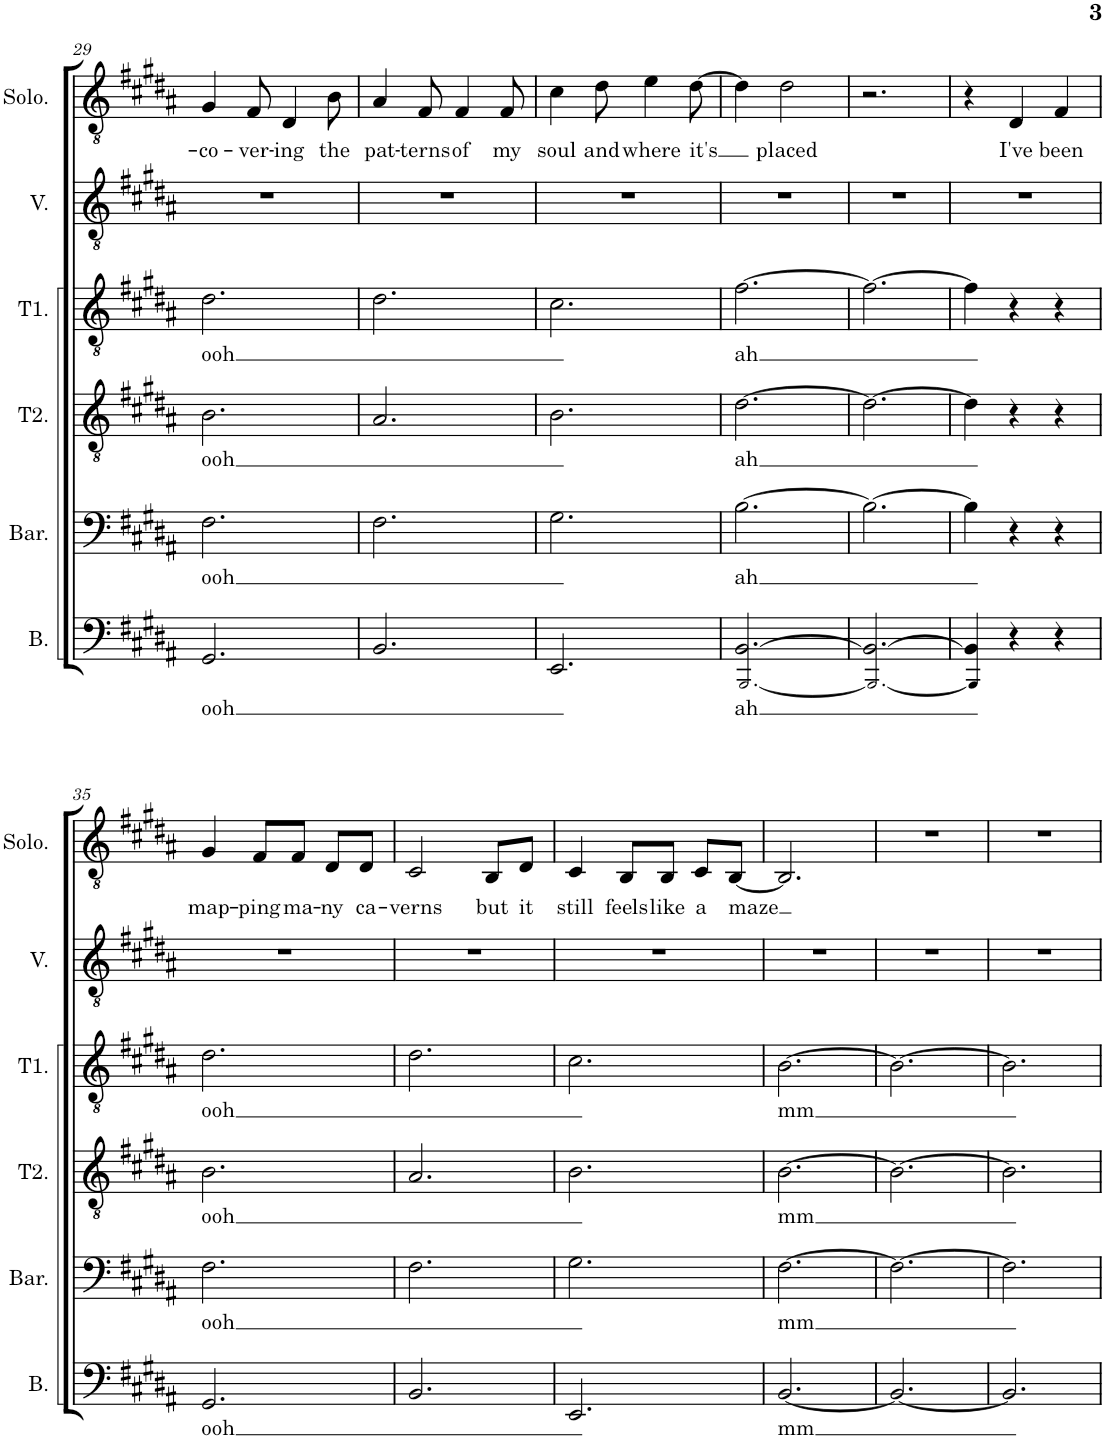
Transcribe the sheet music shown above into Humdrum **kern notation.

**kern	**text	**kern	**text	**kern	**text	**kern	**text	**kern	**kern	**text
*part6	*part6	*part5	*part5	*part4	*part4	*part3	*part3	*part2	*part1	*part1
*staff6	*staff6	*staff5	*staff5	*staff4	*staff4	*staff3	*staff3	*staff2	*staff1	*staff1
*I"Bass	*	*I"Baritone	*	*I"Tenor 2	*	*I"Tenor 1	*	*I"Voice	*I"Soloist	*
*I'B.	*	*I'Bar.	*	*I'T2.	*	*I'T1.	*	*I'V.	*I'Solo.	*
!!LO:PB:g=z
*clefF4	*	*clefF4	*	*clefGv2	*	*clefGv2	*	*clefGv2	*clefGv2	*
*k[f#c#g#d#a#]	*	*k[f#c#g#d#a#]	*	*k[f#c#g#d#a#]	*	*k[f#c#g#d#a#]	*	*k[f#c#g#d#a#]	*k[f#c#g#d#a#]	*
*M3/4	*	*M3/4	*	*M3/4	*	*M3/4	*	*M3/4	*M3/4	*
=29	=29	=29	=29	=29	=29	=29	=29	=29	=29	=29
!	!LO:LY:b	!	!LO:LY:b	!	!LO:LY:b	!	!LO:LY:b	!	!	!LO:LY:b
2.GG#/	ooh	2.F#\	ooh	2.B\	ooh	2.d#\	ooh	2.r	4G#/	-co-
!	!	!	!	!	!	!	!	!	!	!LO:LY:b
.	.	.	.	.	.	.	.	.	8F#/	-ver-
!	!	!	!	!	!	!	!	!	!	!LO:LY:b
.	.	.	.	.	.	.	.	.	4D#/	-ing
!	!	!	!	!	!	!	!	!	!	!LO:LY:b
.	.	.	.	.	.	.	.	.	8B\	the
=30	=30	=30	=30	=30	=30	=30	=30	=30	=30	=30
!	!	!	!	!	!	!	!	!	!	!LO:LY:b
2.BB/	.	2.F#\	.	2.A#/	.	2.d#\	.	2.r	4A#/	pat-
!	!	!	!	!	!	!	!	!	!	!LO:LY:b
.	.	.	.	.	.	.	.	.	8F#/	-terns
!	!	!	!	!	!	!	!	!	!	!LO:LY:b
.	.	.	.	.	.	.	.	.	4F#/	of
!	!	!	!	!	!	!	!	!	!	!LO:LY:b
.	.	.	.	.	.	.	.	.	8F#/	my
=31	=31	=31	=31	=31	=31	=31	=31	=31	=31	=31
!	!	!	!	!	!	!	!	!	!	!LO:LY:b
2.EE/	.	2.G#\	.	2.B\	.	2.c#\	.	2.r	4c#\	soul
!	!	!	!	!	!	!	!	!	!	!LO:LY:b
.	.	.	.	.	.	.	.	.	8d#\	and
!	!	!	!	!	!	!	!	!	!	!LO:LY:b
.	.	.	.	.	.	.	.	.	4e\	where
!	!	!	!	!	!	!	!	!	!	!LO:LY:b
.	.	.	.	.	.	.	.	.	[8d#\	it's
=32	=32	=32	=32	=32	=32	=32	=32	=32	=32	=32
!	!LO:LY:b	!	!LO:LY:b	!	!LO:LY:b	!	!LO:LY:b	!	!	!
[2.BBB!/ [2.BB/	ah	[2.B\	ah	[2.d#\	ah	[2.f#\	ah	2.r	4d#\]	.
!	!	!	!	!	!	!	!	!	!	!LO:LY:b
.	.	.	.	.	.	.	.	.	2d#\	placed
=33	=33	=33	=33	=33	=33	=33	=33	=33	=33	=33
2.BBB!/_ 2.BB/_	.	2.B\_	.	2.d#\_	.	2.f#\_	.	2.r	2.r	.
=34	=34	=34	=34	=34	=34	=34	=34	=34	=34	=34
4BBB!/] 4BB/]	.	4B\]	.	4d#\]	.	4f#\]	.	2.r	4r	.
!	!	!	!	!	!	!	!	!	!	!LO:LY:b
4r	.	4r	.	4r	.	4r	.	.	4D#/	I've
!	!	!	!	!	!	!	!	!	!	!LO:LY:b
4r	.	4r	.	4r	.	4r	.	.	4F#/	been
!!LO:LB:g=z
=35	=35	=35	=35	=35	=35	=35	=35	=35	=35	=35
!	!LO:LY:b	!	!LO:LY:b	!	!LO:LY:b	!	!LO:LY:b	!	!	!LO:LY:b
2.GG#/	ooh	2.F#\	ooh	2.B\	ooh	2.d#\	ooh	2.r	4G#/	map-
!	!	!	!	!	!	!	!	!	!	!LO:LY:b
.	.	.	.	.	.	.	.	.	8F#/L	-ping
!	!	!	!	!	!	!	!	!	!	!LO:LY:b
.	.	.	.	.	.	.	.	.	8F#/J	ma-
!	!	!	!	!	!	!	!	!	!	!LO:LY:b
.	.	.	.	.	.	.	.	.	8D#/L	-ny
!	!	!	!	!	!	!	!	!	!	!LO:LY:b
.	.	.	.	.	.	.	.	.	8D#/J	ca-
=36	=36	=36	=36	=36	=36	=36	=36	=36	=36	=36
!	!	!	!	!	!	!	!	!	!	!LO:LY:b
2.BB/	.	2.F#\	.	2.A#/	.	2.d#\	.	2.r	2C#/	-verns
!	!	!	!	!	!	!	!	!	!	!LO:LY:b
.	.	.	.	.	.	.	.	.	8BB/L	but
!	!	!	!	!	!	!	!	!	!	!LO:LY:b
.	.	.	.	.	.	.	.	.	8D#/J	it
=37	=37	=37	=37	=37	=37	=37	=37	=37	=37	=37
!	!	!	!	!	!	!	!	!	!	!LO:LY:b
2.EE/	.	2.G#\	.	2.B\	.	2.c#\	.	2.r	4C#/	still
!	!	!	!	!	!	!	!	!	!	!LO:LY:b
.	.	.	.	.	.	.	.	.	8BB/L	feels
!	!	!	!	!	!	!	!	!	!	!LO:LY:b
.	.	.	.	.	.	.	.	.	8BB/J	like
!	!	!	!	!	!	!	!	!	!	!LO:LY:b
.	.	.	.	.	.	.	.	.	8C#/L	a
!	!	!	!	!	!	!	!	!	!	!LO:LY:b
.	.	.	.	.	.	.	.	.	[8BB/J	maze
=38	=38	=38	=38	=38	=38	=38	=38	=38	=38	=38
!	!LO:LY:b	!	!LO:LY:b	!	!LO:LY:b	!	!LO:LY:b	!	!	!
[2.BB/	mm	[2.F#\	mm	[2.B\	mm	[2.B\	mm	2.r	2.BB/]	.
=39	=39	=39	=39	=39	=39	=39	=39	=39	=39	=39
2.BB/_	.	2.F#\_	.	2.B\_	.	2.B\_	.	2.r	2.r	.
=40	=40	=40	=40	=40	=40	=40	=40	=40	=40	=40
2.BB/]	.	2.F#\]	.	2.B\]	.	2.B\]	.	2.r	2.r	.
=	=	=	=	=	=	=	=	=	=	=
*-	*-	*-	*-	*-	*-	*-	*-	*-	*-	*-
